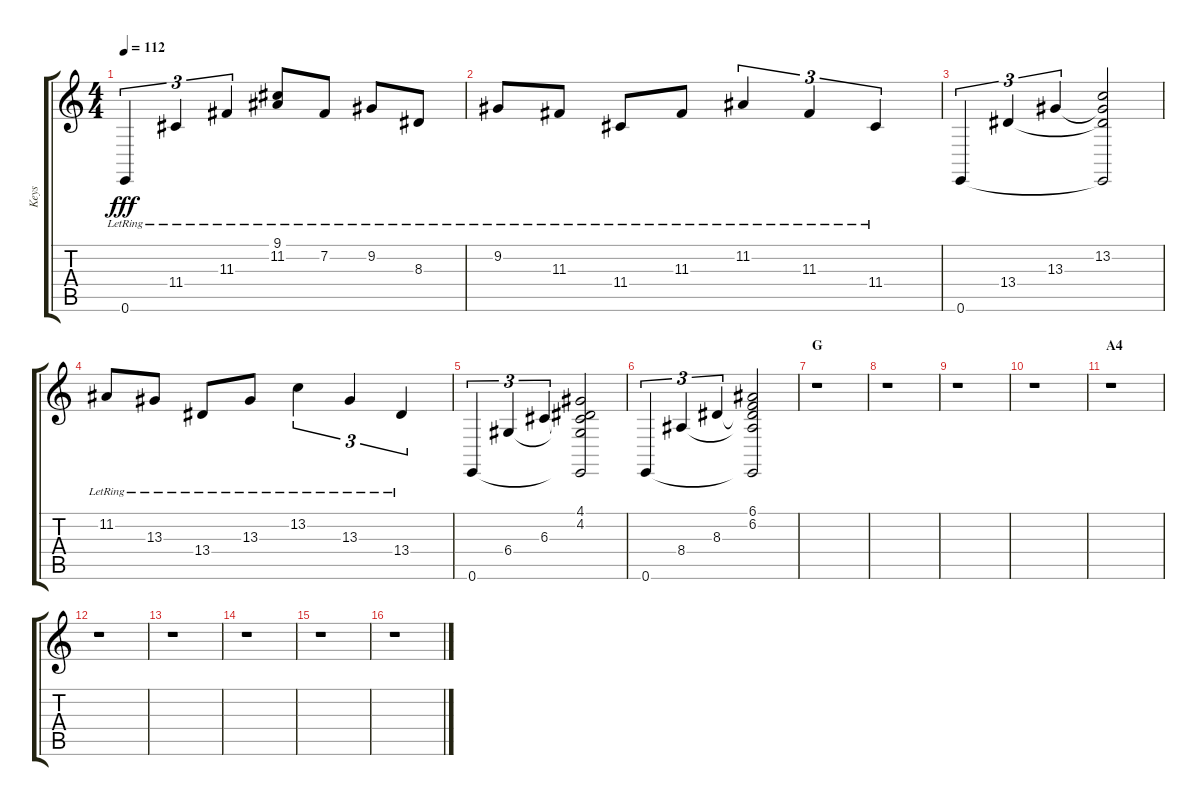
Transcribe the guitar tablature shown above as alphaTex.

\track ("Keys" "Keys") {instrument stringensemble1}
\staff {score tabs}
\tuning (E4 B3 G3 D3 A2 E2) {hide}
\ts (4 4)
\tempo 112
\clef g2
\ks c
0.6{lr}.4{tu (3 2) dy fff instrument lead4chiff} 11.4{lr}.4{tu (3 2)} 11.3{lr}.4{tu (3 2)} (9.1{lr} 11.2{lr}).8 7.2{lr}.8 9.2{lr}.8 8.3{lr}.8 |
9.2{lr}.8 11.3{lr}.8 11.4{lr}.8 11.3{lr}.8 11.2{lr}.4{tu (3 2)} 11.3{lr}.4{tu (3 2)} 11.4{lr}.4{tu (3 2)} |
0.6.4{tu (3 2)} 13.4.4{tu (3 2)} 13.3.4{tu (3 2)} (13.2 13.3{t} 13.4{t} 0.6{t}).2 |
11.2{lr}.8 13.3{lr}.8 13.4{lr}.8 13.3{lr}.8 13.2{lr}.4{tu (3 2)} 13.3{lr}.4{tu (3 2)} 13.4{lr}.4{tu (3 2)} |
0.6.4{tu (3 2)} 6.4.4{tu (3 2)} 6.3.4{tu (3 2)} (4.1 4.2 6.3{t} 6.4{t} 0.6{t}).2 |
0.6.4{tu (3 2)} 8.4.4{tu (3 2)} 8.3.4{tu (3 2)} (6.1 6.2 8.3{t} 8.4{t} 0.6{t}).2 |
\section ("" "G")
r.1 |
r.1 |
r.1 |
r.1 |
\section ("" "A4")
r.1 |
r.1 |
r.1 |
r.1 |
r.1 |
r.1
